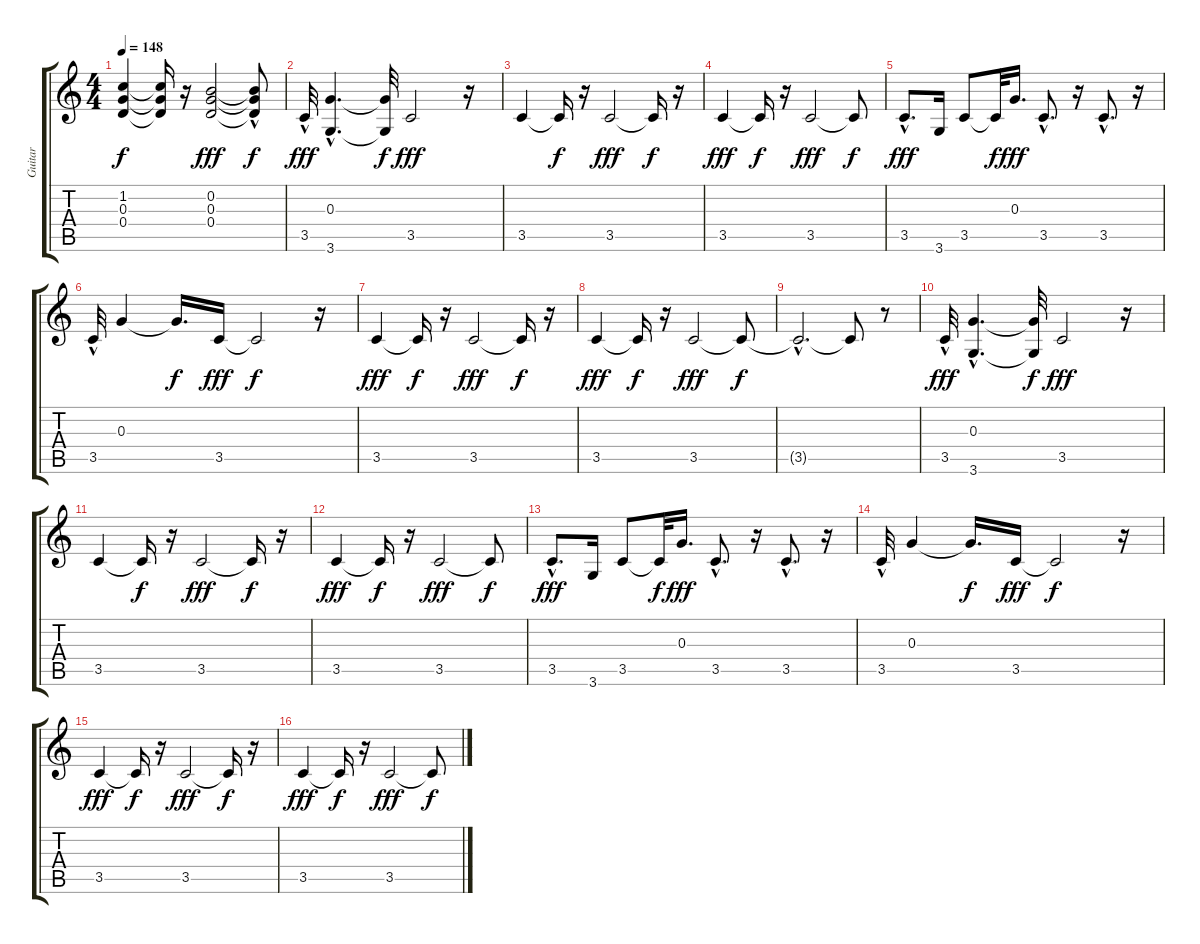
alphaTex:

\track ("Guitar" "Guitar") {instrument distortionguitar}
\staff {score tabs}
\tuning (E4 B3 G3 D3 A2 E2) {hide}
\ts (4 4)
\tempo 148
\clef g2
\ks c
(1.2{t} 0.3{t} 0.4{t}).4{dy f} (1.2{t} 0.3{t} 0.4{t}).16 r.16 (0.2 0.3 0.4).2{dy fff} (0.2{hac t} 0.3{t} 0.4{hac t}).8{dy f} |
3.5{hac}.32{dy fff} (0.3{hac} 3.6{hac}).4{d} (0.3{t} 3.6{t}).32{dy f} 3.5.2{dy fff} r.16 |
3.5.4 3.5{t}.16{dy f} r.16 3.5.2{dy fff} 3.5{t}.16{dy f} r.16 |
3.5.4{dy fff} 3.5{t}.16{dy f} r.16 3.5.2{dy fff} 3.5{t}.8{dy f} |
3.5{hac}.8{d dy fff} 3.6.16 3.5.8 3.5{t}.32{dy f} 0.3.16{d dy fff} 3.5{hac}.8{d} r.16 3.5{hac}.8{d} r.16 |
3.5{hac}.32 0.3.4 0.3{t}.16{d dy f} 3.5.16{dy fff} 3.5{t}.2{dy f} r.16 |
3.5.4{dy fff} 3.5{t}.16{dy f} r.16 3.5.2{dy fff} 3.5{t}.16{dy f} r.16 |
3.5.4{dy fff} 3.5{t}.16{dy f} r.16 3.5.2{dy fff} 3.5{t}.8{dy f} |
3.5{hac t}.2{d} 3.5{t}.8 r.8 |
3.5{hac}.32{dy fff} (0.3{hac} 3.6{hac}).4{d} (0.3{t} 3.6{t}).32{dy f} 3.5.2{dy fff} r.16 |
3.5.4 3.5{t}.16{dy f} r.16 3.5.2{dy fff} 3.5{t}.16{dy f} r.16 |
3.5.4{dy fff} 3.5{t}.16{dy f} r.16 3.5.2{dy fff} 3.5{t}.8{dy f} |
3.5{hac}.8{d dy fff} 3.6.16 3.5.8 3.5{t}.32{dy f} 0.3.16{d dy fff} 3.5{hac}.8{d} r.16 3.5{hac}.8{d} r.16 |
3.5{hac}.32 0.3.4 0.3{t}.16{d dy f} 3.5.16{dy fff} 3.5{t}.2{dy f} r.16 |
3.5.4{dy fff} 3.5{t}.16{dy f} r.16 3.5.2{dy fff} 3.5{t}.16{dy f} r.16 |
3.5.4{dy fff} 3.5{t}.16{dy f} r.16 3.5.2{dy fff} 3.5{t}.8{dy f}
